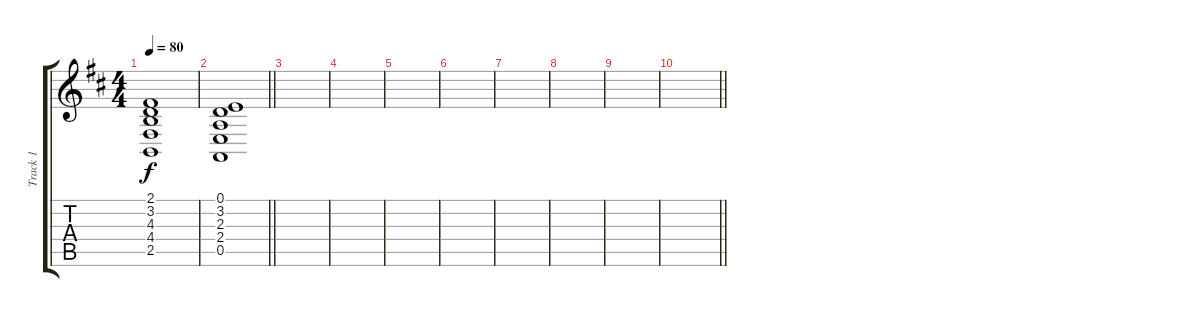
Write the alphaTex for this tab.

\track ("Track 1" "Track 1") {instrument vibraphone}
\staff {score tabs}
\tuning (E4 B3 G3 D3 A2 E2) {hide}
\ts (4 4)
\tempo 80
\clef g2
\ks bminor
(2.1 3.2 4.3 4.4 2.5).1{dy f} |
\barLineRight lightlight
(0.1 3.2 2.3 2.4 0.5).1 |
|
|
|
|
|
|
|
\barLineRight lightlight
